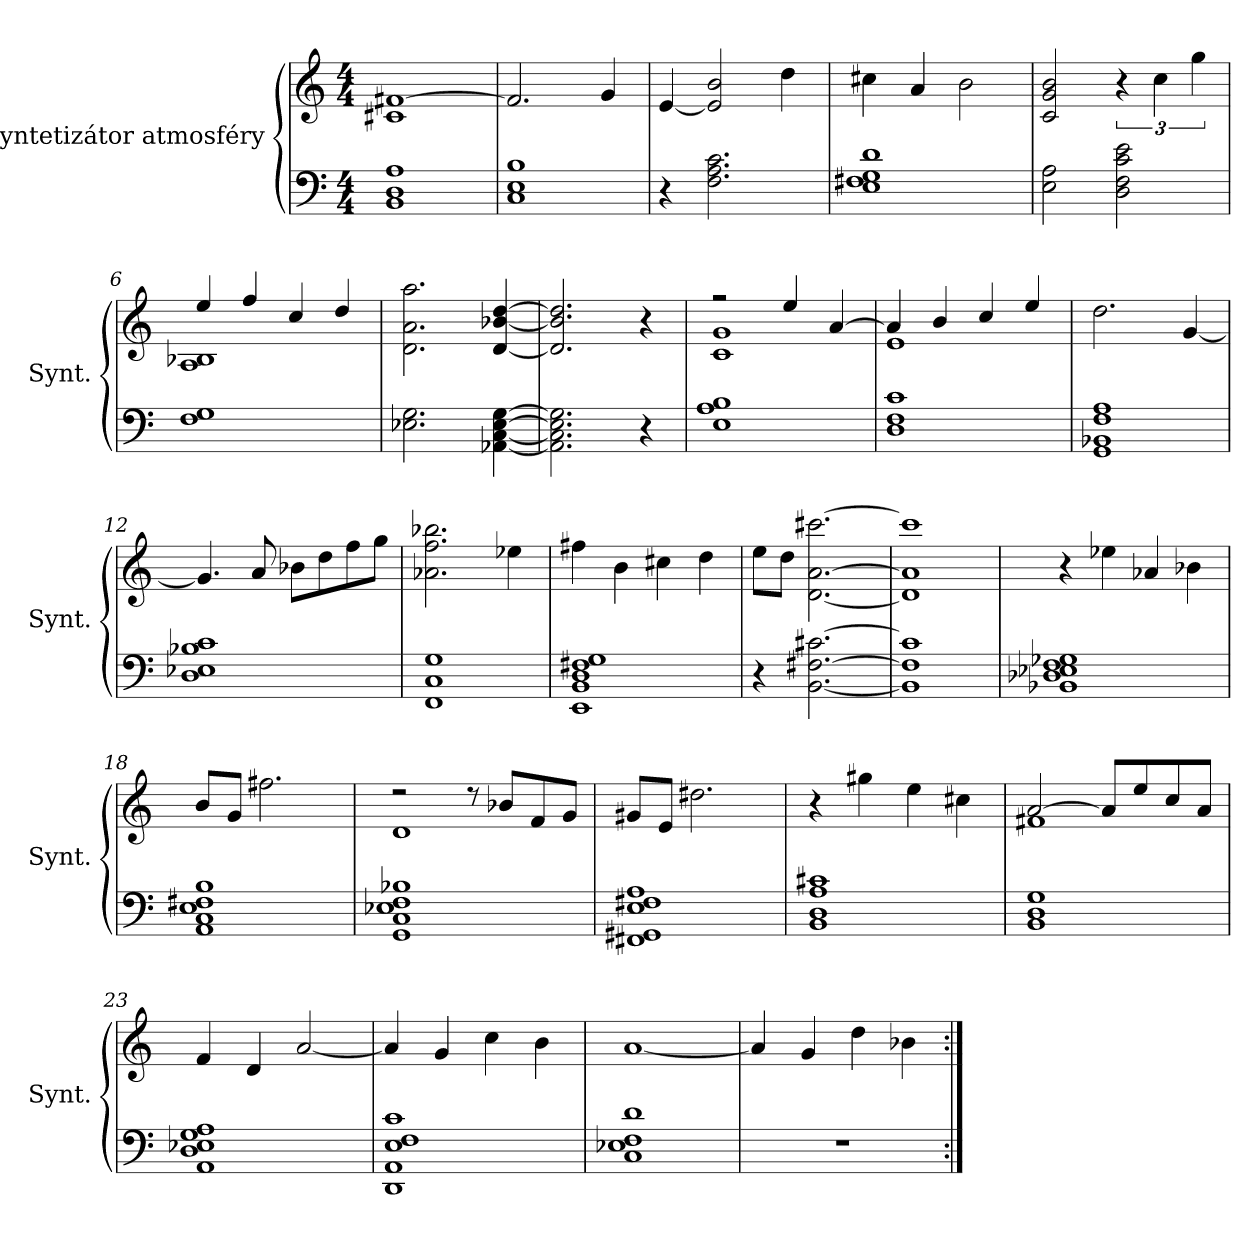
**kern	**kern
*part1	*part1
*staff2	*staff1
*I"Syntetizátor atmosféry	*
*I'Synt.	*
*clefF4	*clefG2
*k[]	*k[]
*M4/4	*M4/4
*MM130	*MM130
=1	=1
1BB 1D 1A	1c#X [1f#X
=2	=2
1C 1E 1B	2.f#/]
.	4g/
=3	=3
4r	[4e/
2.F\ 2.A\ 2.c\	2e/] 2b/
.	4dd\
=4	=4
1E 1F#X 1G 1d	4cc#X\
.	4a/
.	2b\
=5	=5
2E\ 2A\	2c/ 2g/ 2b/
2D\ 2F\ 2c\ 2e\	6r
.	6cc\
.	6gg\
=6	=6
*	*^
1F 1G	4ee/	1A 1B-X
.	4ff/	.
.	4cc/	.
.	4dd/	.
*	*v	*v
=7	=7
2.E-X\ 2.G\	2.d\ 2.a\ 2.aa\
[4AA-X\ [4C\ [4E-\ [4G\	[4d/ [4b-X/ [4dd/
=8	=8
2.AA-\] 2.C\] 2.E-\] 2.G\]	2.d/] 2.b-/] 2.dd/]
4r	4r
!!LO:LB:g=z
=9	=9
*	*^
1E 1A 1B	2r	1c 1g
.	4ee/	.
.	[4a/	.
=10	=10	=10
1D 1F 1c	4a/]	1e
.	4b/	.
.	4cc/	.
.	4ee/	.
*	*v	*v
=11	=11
1GG 1BB-X 1F 1A	2.dd\
.	[4g/
=12	=12
1D 1E-X 1B-X 1c	4.g/]
.	8a/
.	8b-X\L
.	8dd\
.	8ff\
.	8gg\J
=13	=13
1FF 1C 1G	2.a-X\ 2.ff\ 2.bb-X\
.	4ee-X\
=14	=14
1EE 1BB 1D 1F#X 1G	4ff#X\
.	4b\
.	4cc#X\
.	4dd\
=15	=15
4r	8ee\L
.	8dd\J
[2.BB\ [2.F#X\ [2.c#X\	[2.d\ [2.a\ [2.ccc#X\
=16	=16
1BB] 1F#] 1c#]	1d] 1a] 1ccc#]
!!LO:LB:g=z
=17	=17
1BB-X 1D-X 1E-X 1F 1G-X	4r
.	4ee-X\
.	4a-X/
.	4b-X\
=18	=18
1AA 1C 1E 1F#X 1B	8b/L
.	8g/J
.	2.ff#X\
=19	=19
*	*^
1GG 1C 1E-X 1F 1B-X	2r	1d
.	8r	.
.	8b-X/L	.
.	8f/	.
.	8g/J	.
*	*v	*v
=20	=20
1FF#X 1GG#X 1E 1F#X 1A	8g#X/L
.	8e/J
.	2.dd#X\
=21	=21
1BB 1D 1A 1c#X	4r
.	4gg#X\
.	4ee\
.	4cc#X\
=22	=22
*	*^
1BB 1D 1G	[2a/	1f#X
.	8a/L]	.
.	8ee/	.
.	8cc/	.
.	8a/J	.
*	*v	*v
!!LO:LB:g=z
=23	=23
1AA 1D 1E-X 1G 1A	4f/
.	4d/
.	[2a/
=24	=24
1DD 1AA 1E 1F 1c	4a/]
.	4g/
.	4cc\
.	4b\
=25	=25
1C 1E-X 1F 1d	[1a
=26	=26
1r	4a/]
.	4g/
.	4dd\
.	4b-X\
=:|!	=:|!
*-	*-
